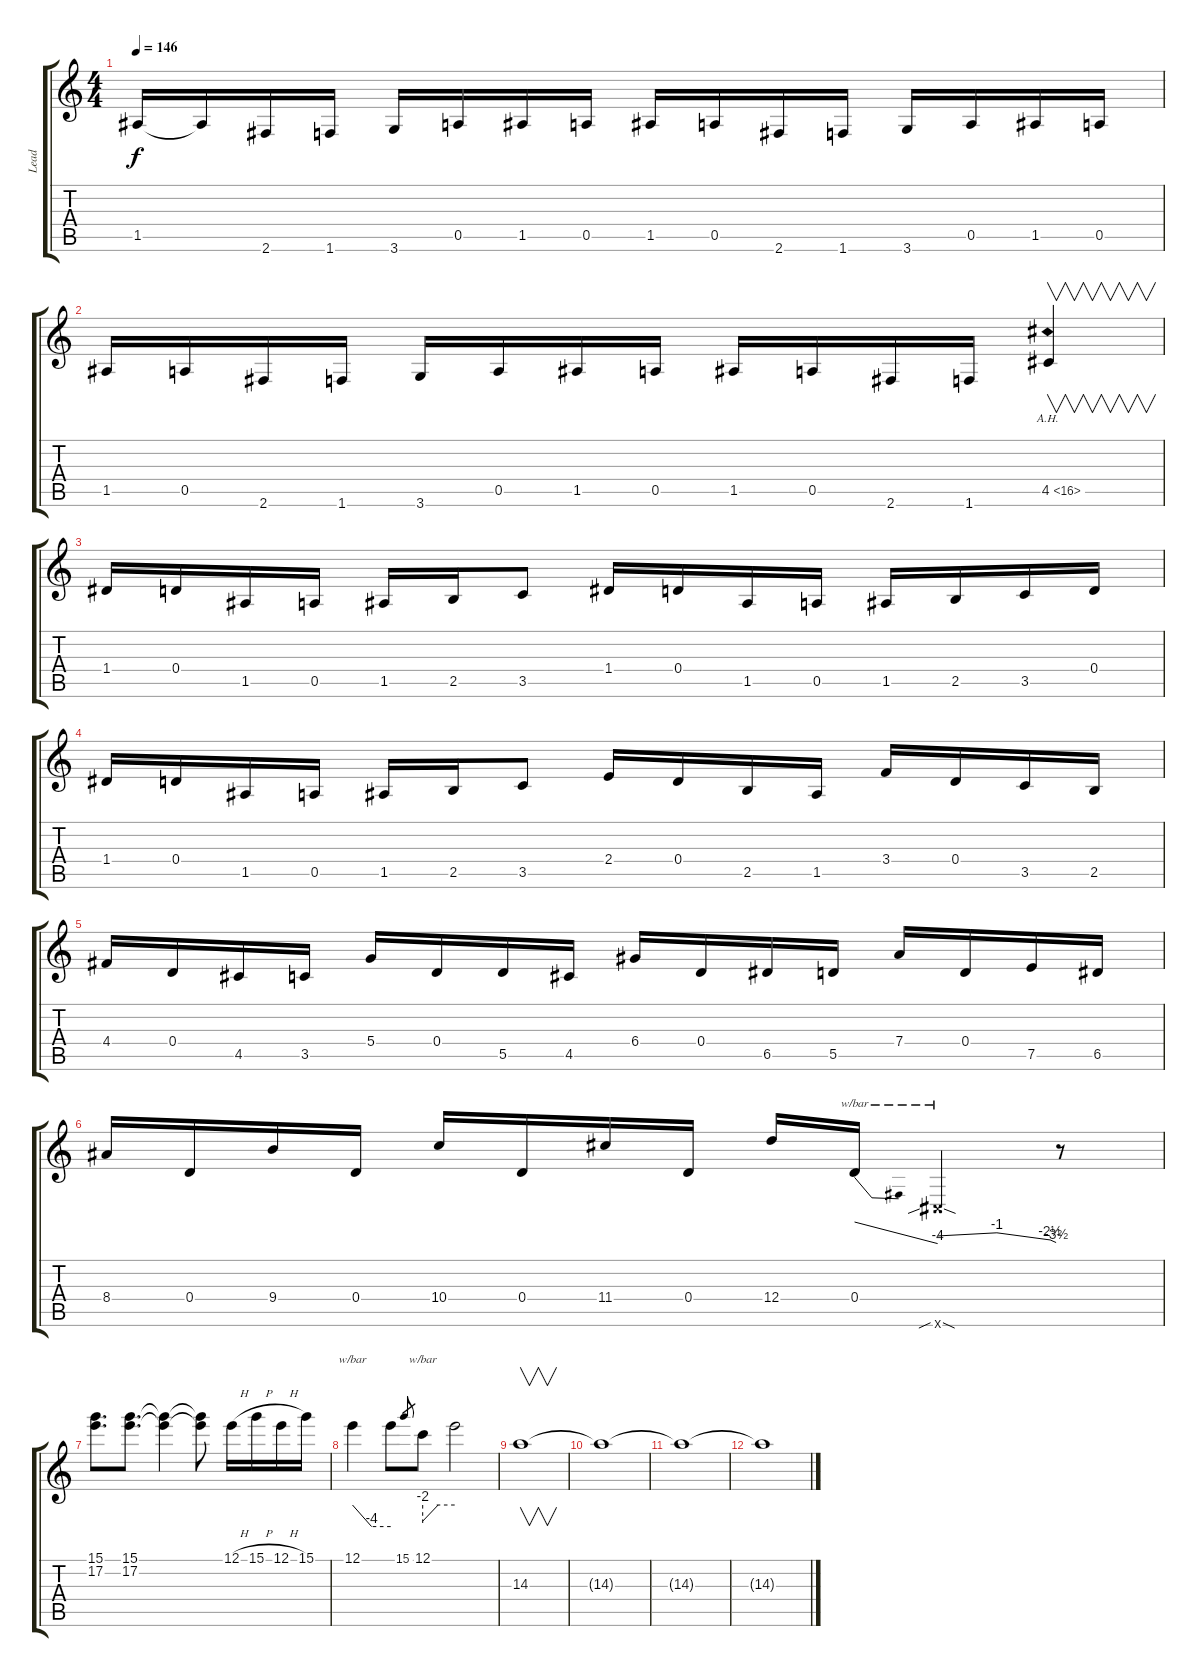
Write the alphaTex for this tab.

\track ("Lead " "Lead ") {instrument distortionguitar}
\staff {score tabs}
\tuning (E4 B3 G3 D3 A2 E2) {hide}
\ts (4 4)
\tempo 146
\clef g2
\ks c
1.5.16{dy f} 1.5{t}.16 2.6.16 1.6.16 3.6.16 0.5.16 1.5.16 0.5.16 1.5.16 0.5.16 2.6.16 1.6.16 3.6.16 0.5.16 1.5.16 0.5.16 |
1.5.16 0.5.16 2.6.16 1.6.16 3.6.16 0.5.16 1.5.16 0.5.16 1.5.16 0.5.16 2.6.16 1.6.16 4.5{ah 12}.4{v} |
1.4.16 0.4.16 1.5.16 0.5.16 1.5.16 2.5.16 3.5.8 1.4.16 0.4.16 1.5.16 0.5.16 1.5.16 2.5.16 3.5.16 0.4.16 |
1.4.16 0.4.16 1.5.16 0.5.16 1.5.16 2.5.16 3.5.8 2.4.16 0.4.16 2.5.16 1.5.16 3.4.16 0.4.16 3.5.16 2.5.16 |
4.4.16 0.4.16 4.5.16 3.5.16 5.4.16 0.4.16 5.5.16 4.5.16 6.4.16 0.4.16 6.5.16 5.5.16 7.4.16 0.4.16 7.5.16 6.5.16 |
8.4.16 0.4.16 9.4.16 0.4.16 10.4.16 0.4.16 11.4.16 0.4.16 12.4.16 0.4.16{tbe (dive default 0 0 60 -16)} 0.6{sib sod x}.4{tbe (custom default 0 -6 30 -4 57 -10 60 -14)} r.8 |
(15.1 17.2).8{d} (15.1 17.2).8{d} (15.1{t} 17.2{t}).4 (15.1{t} 17.2{t}).8 12.1{h}.16 15.1{h}.16 12.1{h}.16 15.1.16 |
12.1.4{tbe (custom default 0 0 30 -16 60 -16)} 12.1{t}.8 15.1.8{gr} 12.1.8{tbe (custom default 0 -8 29 0 60 0)} 12.1{t}.2 |
14.3.1{v} |
14.3{t}.1 |
14.3{t}.1 |
14.3{t}.1
